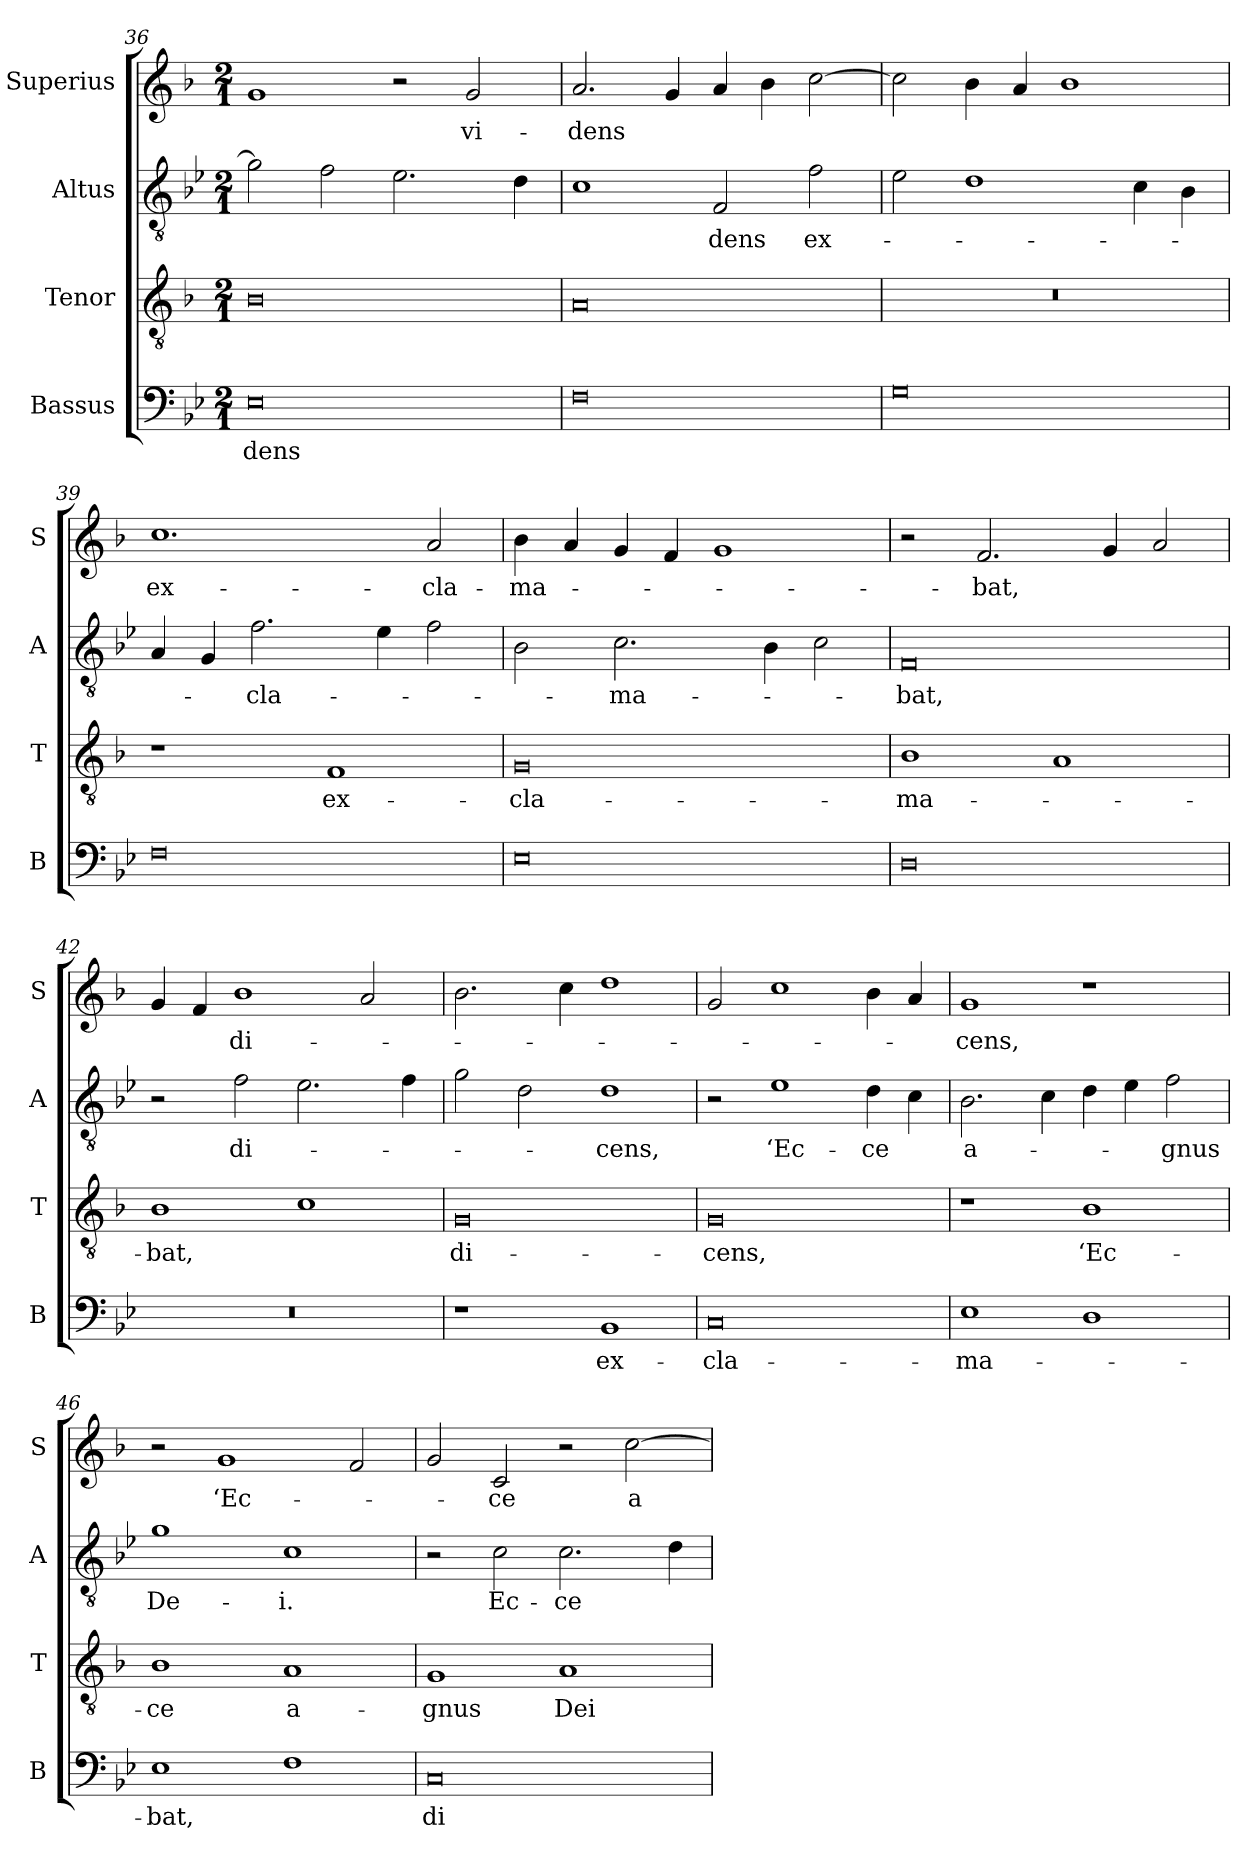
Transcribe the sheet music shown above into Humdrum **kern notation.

**kern	**text	**kern	**text	**kern	**text	**kern	**text
*part4	*part4	*part3	*part3	*part2	*part2	*part1	*part1
*staff4	*staff4	*staff3	*staff3	*staff2	*staff2	*staff1	*staff1
*I"Bassus	*	*I"Tenor	*	*I"Altus	*	*I"Superius	*
*I'B	*	*I'T	*	*I'A	*	*I'S	*
*clefF4	*	*clefGv2	*	*clefGv2	*	*clefG2	*
*k[b-e-]	*	*k[b-]	*	*k[b-e-]	*	*k[b-]	*
*B-:	*	*F:	*	*B-:	*	*F:	*
*M2/1	*	*M2/1	*	*M2/1	*	*M2/1	*
=36	=36	=36	=36	=36	=36	=36	=36
0E-	-dens	0B-	.	2g]	.	1g	.
.	.	.	.	2f	.	.	.
.	.	.	.	2.e-	.	2r	.
.	.	.	.	.	.	2g	vi-
.	.	.	.	4d	.	.	.
=37	=37	=37	=37	=37	=37	=37	=37
0F	.	0A	.	1c	.	2.a	-dens
.	.	.	.	.	.	4g	.
.	.	.	.	2F	-dens	4a	.
.	.	.	.	.	.	4b-	.
.	.	.	.	2f	ex-	[2cc	.
=38	=38	=38	=38	=38	=38	=38	=38
0G	.	0r	.	2e-	.	2cc]	.
.	.	.	.	1d	.	4b-	.
.	.	.	.	.	.	4a	.
.	.	.	.	.	.	1b-	.
.	.	.	.	4c	.	.	.
.	.	.	.	4B-	.	.	.
=39	=39	=39	=39	=39	=39	=39	=39
0F	.	1r	.	4A	.	1.cc	ex-
.	.	.	.	4G	.	.	.
.	.	.	.	2.f	-cla-	.	.
.	.	1F	ex-	.	.	.	.
.	.	.	.	4e-	.	.	.
.	.	.	.	2f	.	2a	-cla-
=40	=40	=40	=40	=40	=40	=40	=40
0E-	.	0G	-cla-	2B-	.	4b-	-ma-
.	.	.	.	.	.	4a	.
.	.	.	.	2.c	-ma-	4g	.
.	.	.	.	.	.	4f	.
.	.	.	.	.	.	1g	.
.	.	.	.	4B-	.	.	.
.	.	.	.	2c	.	.	.
=41	=41	=41	=41	=41	=41	=41	=41
0D	.	1B-	-ma-	0F	-bat,	2r	.
.	.	.	.	.	.	2.f	-bat,
.	.	1A	.	.	.	.	.
.	.	.	.	.	.	4g	.
.	.	.	.	.	.	2a	.
=42	=42	=42	=42	=42	=42	=42	=42
0r	.	1B-	-bat,	2r	.	4g	.
.	.	.	.	.	.	4f	.
.	.	.	.	2f	di-	1b-	di-
.	.	1c	.	2.e-	.	.	.
.	.	.	.	.	.	2a	.
.	.	.	.	4f	.	.	.
=43	=43	=43	=43	=43	=43	=43	=43
1r	.	0G	di-	2g	.	2.b-	.
.	.	.	.	2d	.	.	.
.	.	.	.	.	.	4cc	.
1BB-	ex-	.	.	1d	-cens,	1dd	.
=44	=44	=44	=44	=44	=44	=44	=44
0C	-cla-	0G	-cens,	2r	.	2g	.
.	.	.	.	1e-	‘Ec-	1cc	.
.	.	.	.	4d	-ce	4b-	.
.	.	.	.	4c	.	4a	.
=45	=45	=45	=45	=45	=45	=45	=45
1E-	-ma-	1r	.	2.B-	a-	1g	-cens,
.	.	.	.	4c	.	.	.
1D	.	1B-	‘Ec-	4d	.	1r	.
.	.	.	.	4e-	.	.	.
.	.	.	.	2f	-gnus	.	.
=46	=46	=46	=46	=46	=46	=46	=46
1E-	-bat,	1B-	-ce	1g	De-	2r	.
.	.	.	.	.	.	1g	‘Ec-
1F	.	1A	a-	1c	-i.	.	.
.	.	.	.	.	.	2f	.
=47	=47	=47	=47	=47	=47	=47	=47
0C	di-	1G	-gnus	2r	.	2g	.
.	.	.	.	2c	Ec-	2c	-ce
.	.	1A	Dei-	2.c	-ce	2r	.
.	.	.	.	.	.	[2cc	a-
.	.	.	.	4d	.	.	.
=	=	=	=	=	=	=	=
*-	*-	*-	*-	*-	*-	*-	*-
